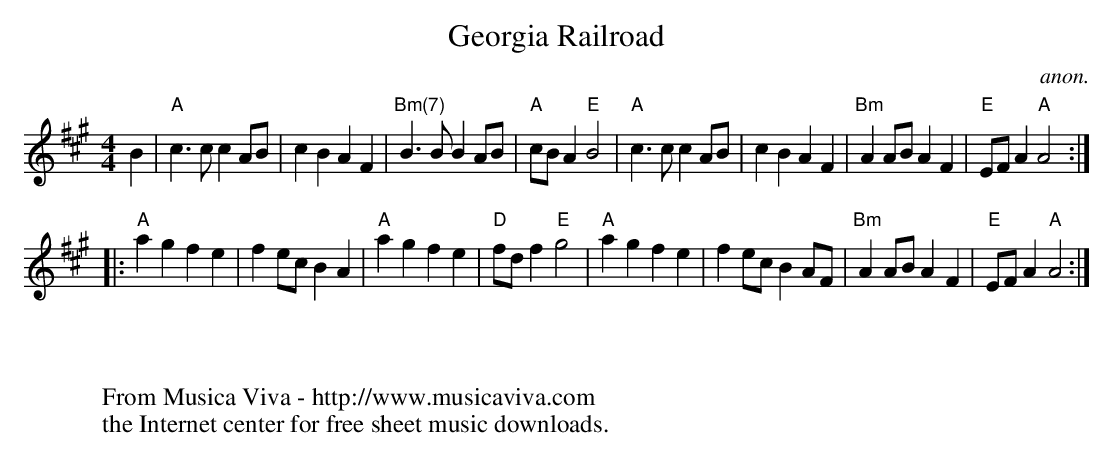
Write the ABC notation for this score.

X:1
T:Georgia Railroad
C:anon.
M:4/4
L:1/4
K:A
B|"A"c3/c/cA/B/|cBAF|"Bm(7)"B3/B/BA/B/|"A"c/B/A"E"B2|"A"c3/c/cA/B/|cBAF|"Bm"AA/B/AF|"E"E/F/A"A"A2:|
|:"A"agfe|fe/c/BA|"A"agfe|"D"f/d/f"E"g2|"A"agfe|fe/c/BA/F/|"Bm"AA/B/AF|"E"E/F/A"A"A2:|
W:
W:
W:  From Musica Viva - http://www.musicaviva.com
W:  the Internet center for free sheet music downloads.
